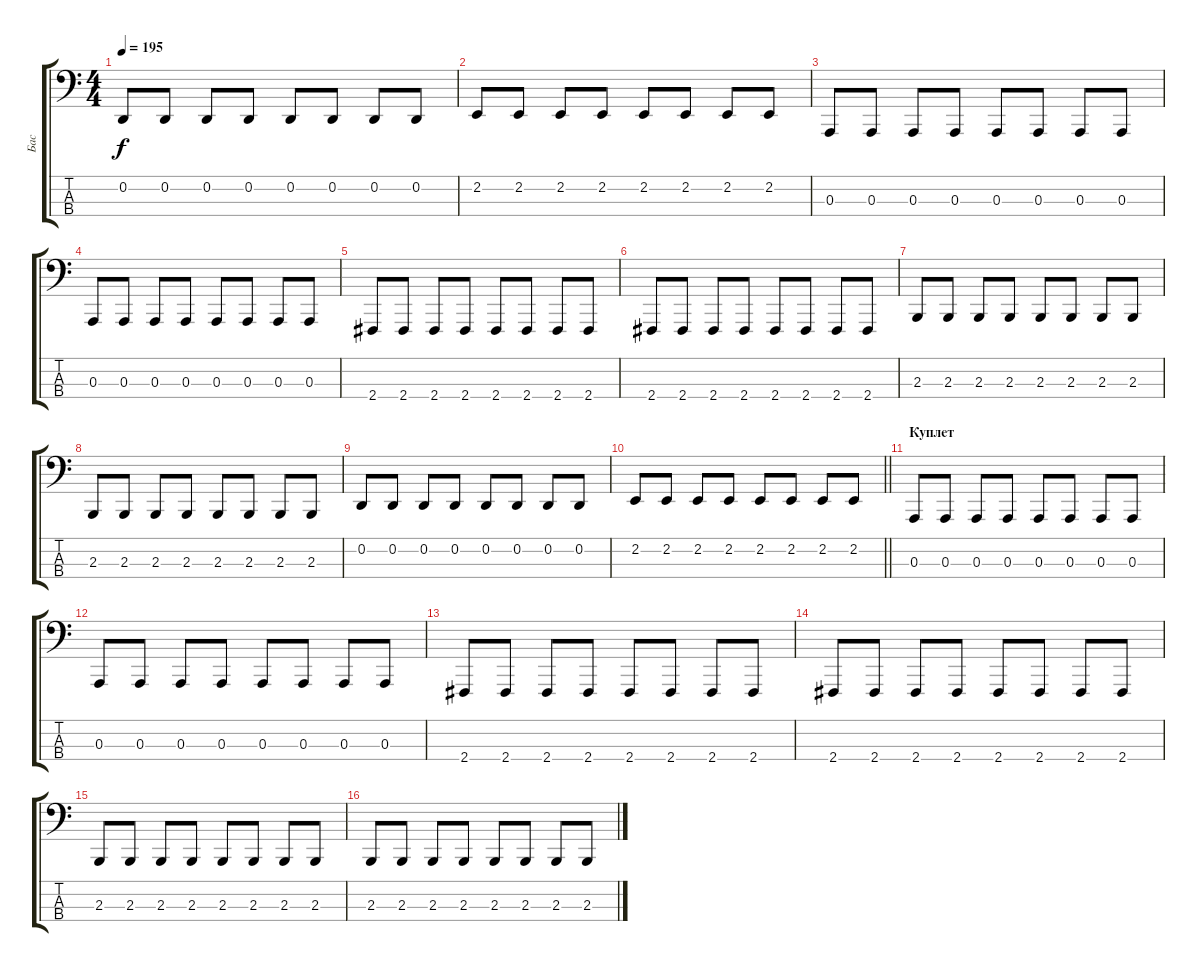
\track ("Бас" "Бас") {instrument oboe}
\staff {score tabs}
\tuning (G2 D2 A1 E1) {hide}
\ts (4 4)
\tempo 195
\clef f4
\ks c
0.2.8{dy f} 0.2.8 0.2.8 0.2.8 0.2.8 0.2.8 0.2.8 0.2.8 |
2.2.8 2.2.8 2.2.8 2.2.8 2.2.8 2.2.8 2.2.8 2.2.8 |
0.3.8 0.3.8 0.3.8 0.3.8 0.3.8 0.3.8 0.3.8 0.3.8 |
0.3.8 0.3.8 0.3.8 0.3.8 0.3.8 0.3.8 0.3.8 0.3.8 |
2.4.8 2.4.8 2.4.8 2.4.8 2.4.8 2.4.8 2.4.8 2.4.8 |
2.4.8 2.4.8 2.4.8 2.4.8 2.4.8 2.4.8 2.4.8 2.4.8 |
2.3.8 2.3.8 2.3.8 2.3.8 2.3.8 2.3.8 2.3.8 2.3.8 |
2.3.8 2.3.8 2.3.8 2.3.8 2.3.8 2.3.8 2.3.8 2.3.8 |
0.2.8 0.2.8 0.2.8 0.2.8 0.2.8 0.2.8 0.2.8 0.2.8 |
\barLineRight lightlight
2.2.8 2.2.8 2.2.8 2.2.8 2.2.8 2.2.8 2.2.8 2.2.8 |
\section ("" "Куплет")
0.3.8 0.3.8 0.3.8 0.3.8 0.3.8 0.3.8 0.3.8 0.3.8 |
0.3.8 0.3.8 0.3.8 0.3.8 0.3.8 0.3.8 0.3.8 0.3.8 |
2.4.8 2.4.8 2.4.8 2.4.8 2.4.8 2.4.8 2.4.8 2.4.8 |
2.4.8 2.4.8 2.4.8 2.4.8 2.4.8 2.4.8 2.4.8 2.4.8 |
2.3.8 2.3.8 2.3.8 2.3.8 2.3.8 2.3.8 2.3.8 2.3.8 |
2.3.8 2.3.8 2.3.8 2.3.8 2.3.8 2.3.8 2.3.8 2.3.8
